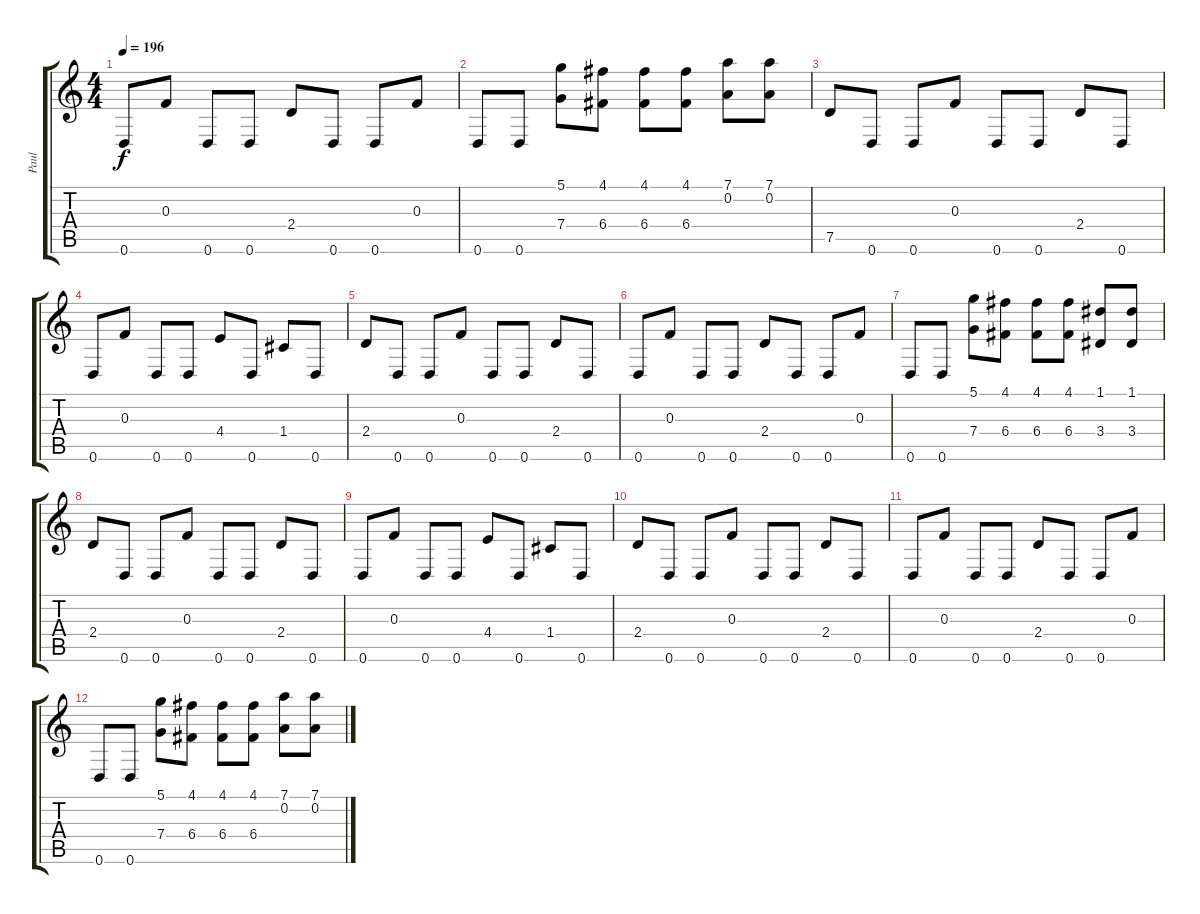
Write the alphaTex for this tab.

\track ("Paul" "Paul") {instrument distortionguitar}
\staff {score tabs}
\tuning (D4 A3 F3 C3 G2 D2) {hide}
\ts (4 4)
\tempo 196
\clef g2
\ks c
0.6.8{dy f} 0.3.8 0.6.8 0.6.8 2.4.8 0.6.8 0.6.8 0.3.8 |
0.6.8 0.6.8 (5.1 7.4).8 (4.1 6.4).8 (4.1 6.4).8 (4.1 6.4).8 (7.1 0.2).8 (7.1 0.2).8 |
7.5.8 0.6.8 0.6.8 0.3.8 0.6.8 0.6.8 2.4.8 0.6.8 |
0.6.8 0.3.8 0.6.8 0.6.8 4.4.8 0.6.8 1.4.8 0.6.8 |
2.4.8 0.6.8 0.6.8 0.3.8 0.6.8 0.6.8 2.4.8 0.6.8 |
0.6.8 0.3.8 0.6.8 0.6.8 2.4.8 0.6.8 0.6.8 0.3.8 |
0.6.8 0.6.8 (5.1 7.4).8 (4.1 6.4).8 (4.1 6.4).8 (4.1 6.4).8 (1.1 3.4).8 (1.1 3.4).8 |
2.4.8 0.6.8 0.6.8 0.3.8 0.6.8 0.6.8 2.4.8 0.6.8 |
0.6.8 0.3.8 0.6.8 0.6.8 4.4.8 0.6.8 1.4.8 0.6.8 |
2.4.8 0.6.8 0.6.8 0.3.8 0.6.8 0.6.8 2.4.8 0.6.8 |
0.6.8 0.3.8 0.6.8 0.6.8 2.4.8 0.6.8 0.6.8 0.3.8 |
0.6.8 0.6.8 (5.1 7.4).8 (4.1 6.4).8 (4.1 6.4).8 (4.1 6.4).8 (7.1 0.2).8 (7.1 0.2).8
